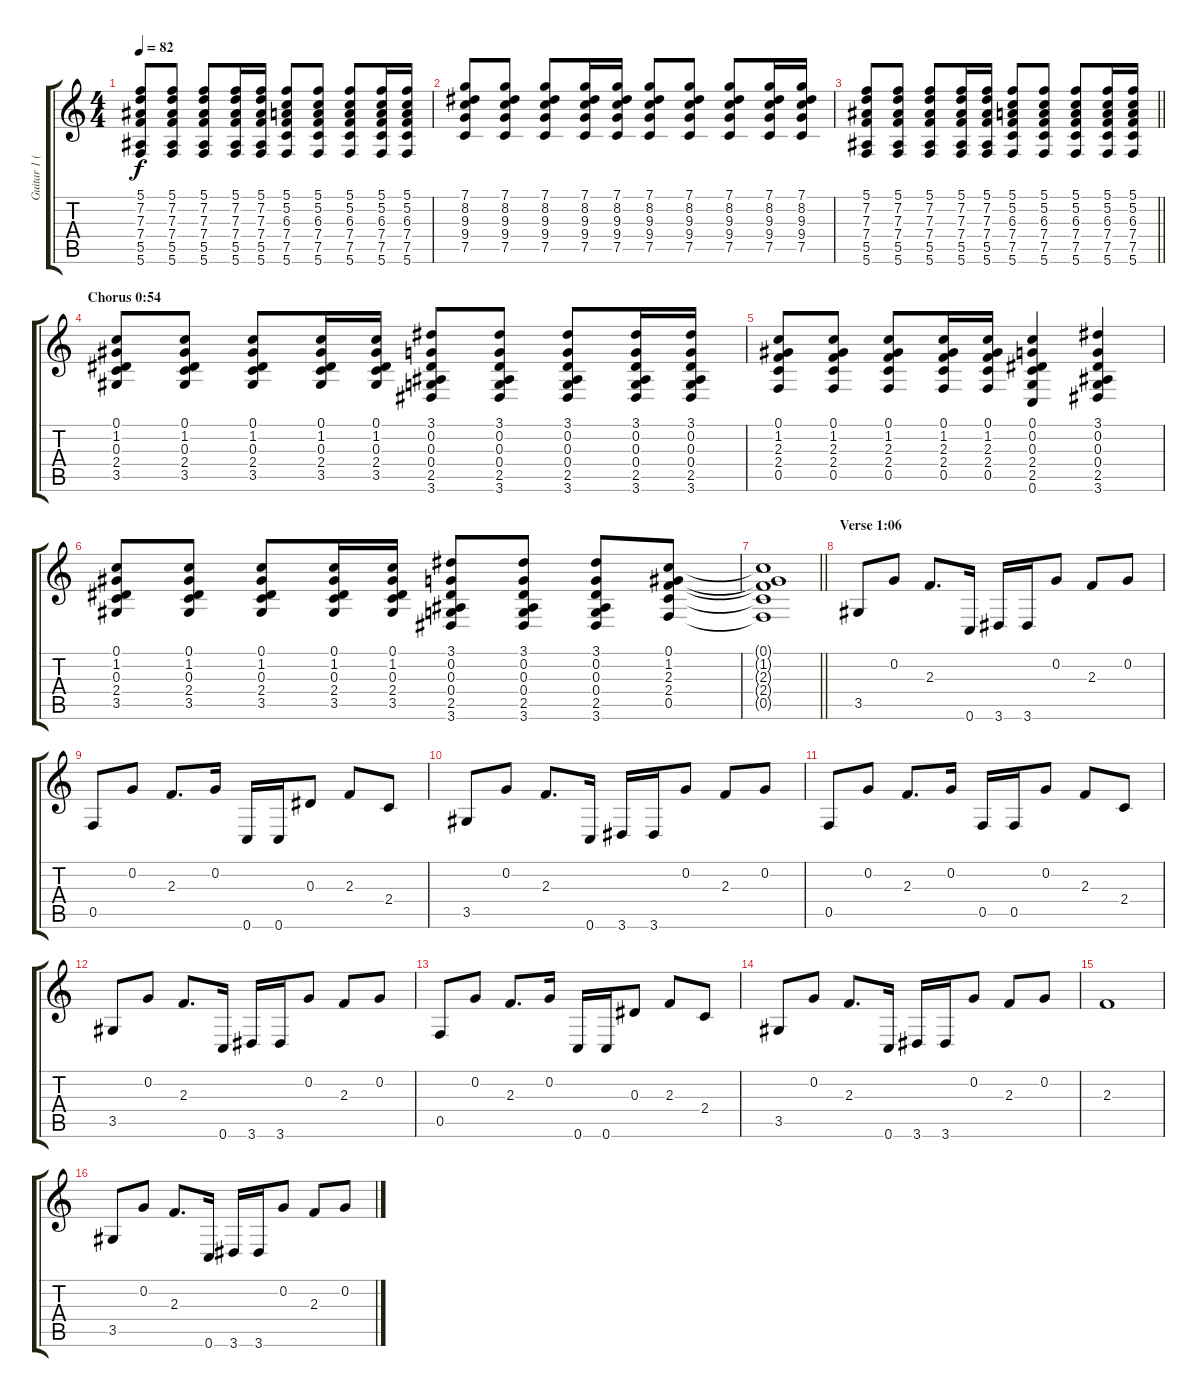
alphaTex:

\track ("Guitar 1 (Acoustic)" "Guitar 1 (") {instrument acousticguitarsteel}
\staff {score tabs}
\tuning (C4 G3 Eb3 Bb2 F2 C2) {hide}
\ts (4 4)
\tempo 82
\clef g2
\ks c
(5.1 7.2 7.3 7.4 5.5 5.6).8{dy f} (5.1 7.2 7.3 7.4 5.5 5.6).8 (5.1 7.2 7.3 7.4 5.5 5.6).8 (5.1 7.2 7.3 7.4 5.5 5.6).16 (5.1 7.2 7.3 7.4 5.5 5.6).16 (5.1 5.2 6.3 7.4 7.5 5.6).8 (5.1 5.2 6.3 7.4 7.5 5.6).8 (5.1 5.2 6.3 7.4 7.5 5.6).8 (5.1 5.2 6.3 7.4 7.5 5.6).16 (5.1 5.2 6.3 7.4 7.5 5.6).16 |
(7.1 8.2 9.3 9.4 7.5).8 (7.1 8.2 9.3 9.4 7.5).8 (7.1 8.2 9.3 9.4 7.5).8 (7.1 8.2 9.3 9.4 7.5).16 (7.1 8.2 9.3 9.4 7.5).16 (7.1 8.2 9.3 9.4 7.5).8 (7.1 8.2 9.3 9.4 7.5).8 (7.1 8.2 9.3 9.4 7.5).8 (7.1 8.2 9.3 9.4 7.5).16 (7.1 8.2 9.3 9.4 7.5).16 |
\barLineRight lightlight
(5.1 7.2 7.3 7.4 5.5 5.6).8 (5.1 7.2 7.3 7.4 5.5 5.6).8 (5.1 7.2 7.3 7.4 5.5 5.6).8 (5.1 7.2 7.3 7.4 5.5 5.6).16 (5.1 7.2 7.3 7.4 5.5 5.6).16 (5.1 5.2 6.3 7.4 7.5 5.6).8 (5.1 5.2 6.3 7.4 7.5 5.6).8 (5.1 5.2 6.3 7.4 7.5 5.6).8 (5.1 5.2 6.3 7.4 7.5 5.6).16 (5.1 5.2 6.3 7.4 7.5 5.6).16 |
\section ("" "Chorus 0:54")
(0.1 1.2 0.3 2.4 3.5).8 (0.1 1.2 0.3 2.4 3.5).8 (0.1 1.2 0.3 2.4 3.5).8 (0.1 1.2 0.3 2.4 3.5).16 (0.1 1.2 0.3 2.4 3.5).16 (3.1 0.2 0.3 0.4 2.5 3.6).8 (3.1 0.2 0.3 0.4 2.5 3.6).8 (3.1 0.2 0.3 0.4 2.5 3.6).8 (3.1 0.2 0.3 0.4 2.5 3.6).16 (3.1 0.2 0.3 0.4 2.5 3.6).16 |
(0.1 1.2 2.3 2.4 0.5).8 (0.1 1.2 2.3 2.4 0.5).8 (0.1 1.2 2.3 2.4 0.5).8 (0.1 1.2 2.3 2.4 0.5).16 (0.1 1.2 2.3 2.4 0.5).16 (0.1 0.2 0.3 2.4 2.5 0.6).4 (3.1 0.2 0.3 0.4 2.5 3.6).4 |
(0.1 1.2 0.3 2.4 3.5).8 (0.1 1.2 0.3 2.4 3.5).8 (0.1 1.2 0.3 2.4 3.5).8 (0.1 1.2 0.3 2.4 3.5).16 (0.1 1.2 0.3 2.4 3.5).16 (3.1 0.2 0.3 0.4 2.5 3.6).8 (3.1 0.2 0.3 0.4 2.5 3.6).8 (3.1 0.2 0.3 0.4 2.5 3.6).8 (0.1 1.2 2.3 2.4 0.5).8 |
\barLineRight lightlight
(0.1{t} 1.2{t} 2.3{t} 2.4{t} 0.5{t}).1 |
\section ("" "Verse 1:06")
3.5.8 0.2.8 2.3.8{d} 0.6.16 3.6.16 3.6.16 0.2.8 2.3.8 0.2.8 |
0.5.8 0.2.8 2.3.8{d} 0.2.16 0.6.16 0.6.16 0.3.8 2.3.8 2.4.8 |
3.5.8 0.2.8 2.3.8{d} 0.6.16 3.6.16 3.6.16 0.2.8 2.3.8 0.2.8 |
0.5.8 0.2.8 2.3.8{d} 0.2.16 0.5.16 0.5.16 0.2.8 2.3.8 2.4.8 |
3.5.8 0.2.8 2.3.8{d} 0.6.16 3.6.16 3.6.16 0.2.8 2.3.8 0.2.8 |
0.5.8 0.2.8 2.3.8{d} 0.2.16 0.6.16 0.6.16 0.3.8 2.3.8 2.4.8 |
3.5.8 0.2.8 2.3.8{d} 0.6.16 3.6.16 3.6.16 0.2.8 2.3.8 0.2.8 |
2.3.1 |
3.5.8 0.2.8 2.3.8{d} 0.6.16 3.6.16 3.6.16 0.2.8 2.3.8 0.2.8
